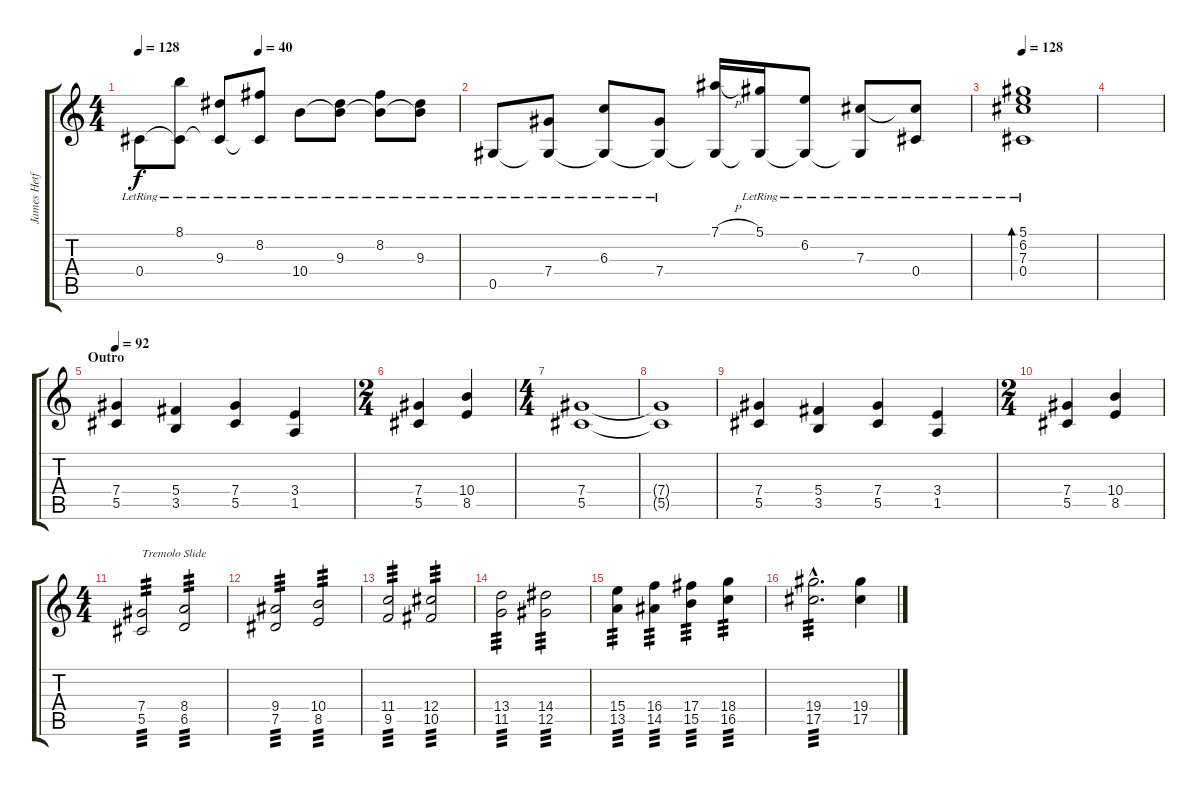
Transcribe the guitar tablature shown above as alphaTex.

\track ("James Hetfield (Guitar)" "James Hetf") {instrument electricguitarclean}
\staff {score tabs}
\tuning (Eb4 Bb3 Gb3 Db3 Ab2 Eb2) {hide}
\ts (4 4)
\tempo 128
\tempo (40 0.375)
\clef g2
\ks c
0.4{lr}.8{dy f} (8.1{lr} 0.4{t}).8 (9.3{lr} 0.4{t}).8 (8.2{lr} 0.4{t}).8 10.4{lr}.8 (9.3{lr} 10.4{t}).8 (8.2{lr} 10.4{t}).8 (9.3{lr} 10.4{t}).8 |
0.5{lr}.8 (7.4{lr} 0.5{t}).8 (6.3{lr} 0.5{t}).8 (7.4{lr} 0.5{t}).8 (7.1{h} 0.5{t}).16 (5.1{lr} 0.5{t}).16 (6.2{lr} 0.5{t}).8 (7.3{lr} 0.5{t}).8 (7.3{t} 0.4{lr}).8 |
\tempo 128
(5.1{lr} 6.2{lr} 7.3{lr} 0.4{lr}).1{bd 240} |
|
\section ("" "Outro")
\tempo 92
(7.4 5.5).4{volume 16 balance 0 instrument distortionguitar} (5.4 3.5).4 (7.4 5.5).4 (3.4 1.5).4 |
\ts (2 4)
(7.4 5.5).4 (10.4 8.5).4 |
\ts (4 4)
(7.4 5.5).1 |
(7.4{t} 5.5{t}).1 |
(7.4 5.5).4 (5.4 3.5).4 (7.4 5.5).4 (3.4 1.5).4 |
\ts (2 4)
(7.4 5.5).4 (10.4 8.5).4 |
\ts (4 4)
(7.4 5.5).2{txt "Tremolo Slide" tp 3} (8.4 6.5).2{tp 3} |
(9.4 7.5).2{tp 3} (10.4 8.5).2{tp 3} |
(11.4 9.5).2{tp 3} (12.4 10.5).2{tp 3} |
(13.4 11.5).2{tp 3} (14.4 12.5).2{tp 3} |
(15.4 13.5).4{tp 3} (16.4 14.5).4{tp 3} (17.4 15.5).4{tp 3} (18.4 16.5).4{tp 3} |
(19.4{hac} 17.5{hac}).2{d tp 3} (19.4 17.5).4
